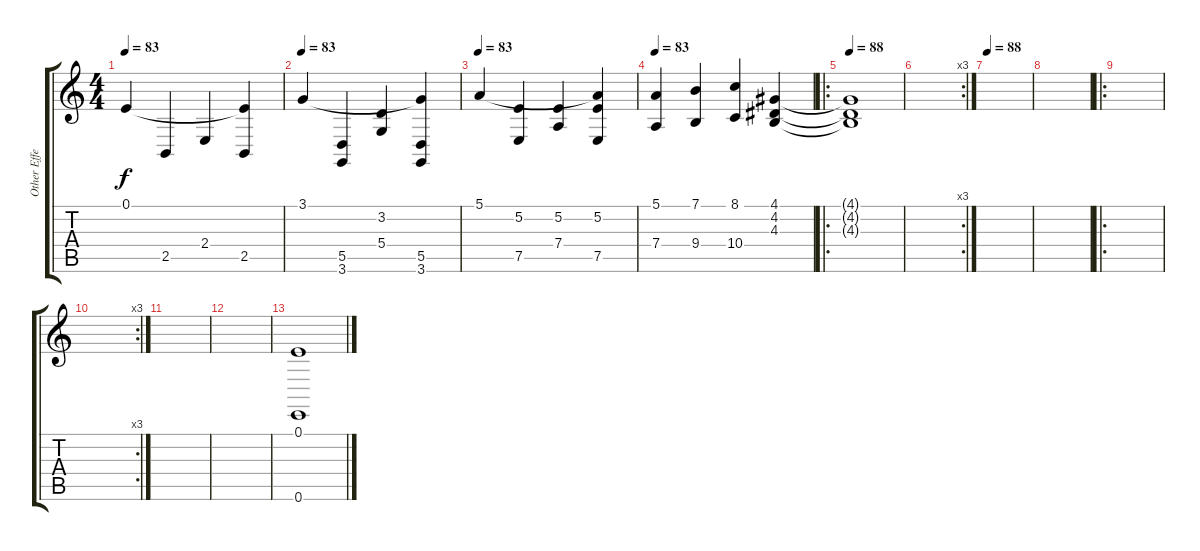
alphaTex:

\track ("Other Effects" "Other Effe") {instrument churchorgan}
\staff {score tabs}
\tuning (E4 B3 G3 D3 A2 E2) {hide}
\ts (4 4)
\tempo 83
\clef g2
\ks c
0.1.4{dy f} 2.5.4 2.4.4 (0.1{t} 2.5).4 |
\tempo 83
3.1.4 (5.5 3.6).4 (3.2 5.4).4 (3.1{t} 5.5 3.6).4 |
\tempo 83
5.1.4 (5.2 7.5).4 (5.2 7.4).4 (5.1{t} 5.2 7.5).4 |
\tempo 83
(5.1 7.4).4 (7.1 9.4).4 (8.1 10.4).4 (4.1 4.2 4.3).4{volume 16 instrument reversecymbal} |
\ro
\tempo 88
(4.1{t} 4.2{t} 4.3{t}).1{volume 3} |
\rc 3
|
\tempo 88
|
|
\ro
|
\rc 3
|
|
|
(0.1 0.6).1{volume 0}
